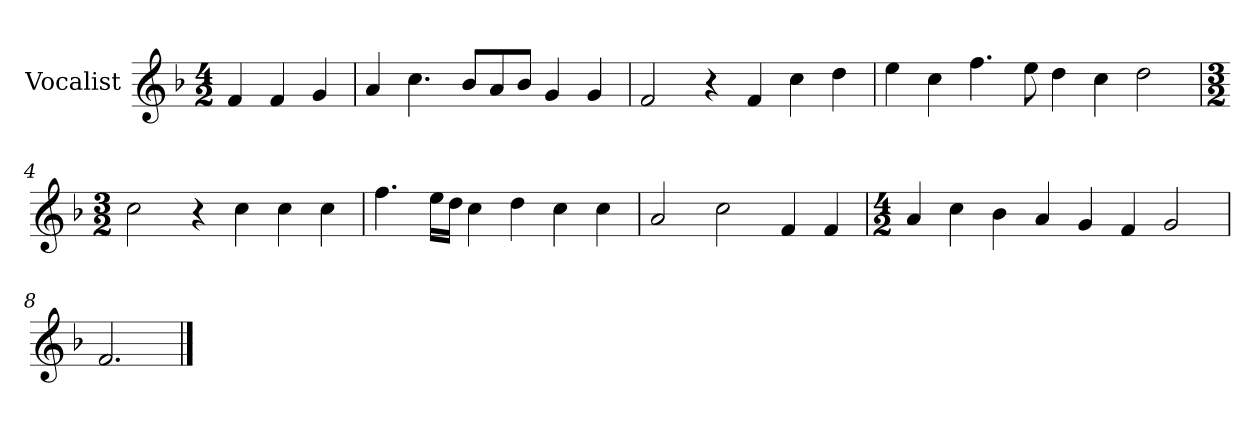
**kern
*part1
*staff1
*I"Vocalist
*k[b-]
*F:
*M4/2
=
4f
4f
4g
=1
4a
4.cc
8b-L
8a
8b-J
4g
4g
=2
2f
4r
4f
4cc
4dd
=3
4ee
4cc
4.ff
8ee
4dd
4cc
2dd
=4
*M3/2
2cc
4r
4cc
4cc
4cc
=5
4.ff
16eeLL
16ddJJ
4cc
4dd
4cc
4cc
=6
2a
2cc
4f
4f
=7
*M4/2
4a
4cc
4b-
4a
4g
4f
2g
=8
2.f
==
*-
